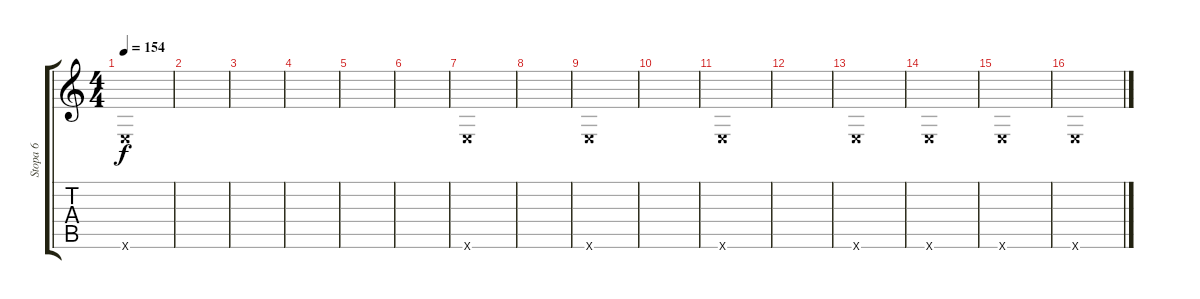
\track ("Stopa 6" "Stopa 6") {instrument acousticguitarsteel}
\staff {score tabs}
\tuning (E4 B3 G3 D3 A2 E2) {hide}
\ts (4 4)
\tempo 154
\clef g2
\ks c
0.6{x}.1{dy f volume 0} |
|
|
|
|
|
0.6{x}.1{volume 0} |
|
0.6{x}.1{volume 0} |
|
0.6{x}.1{volume 0} |
|
0.6{x}.1{volume 0} |
0.6{x}.1{volume 0} |
0.6{x}.1{volume 0} |
0.6{x}.1{volume 0}
